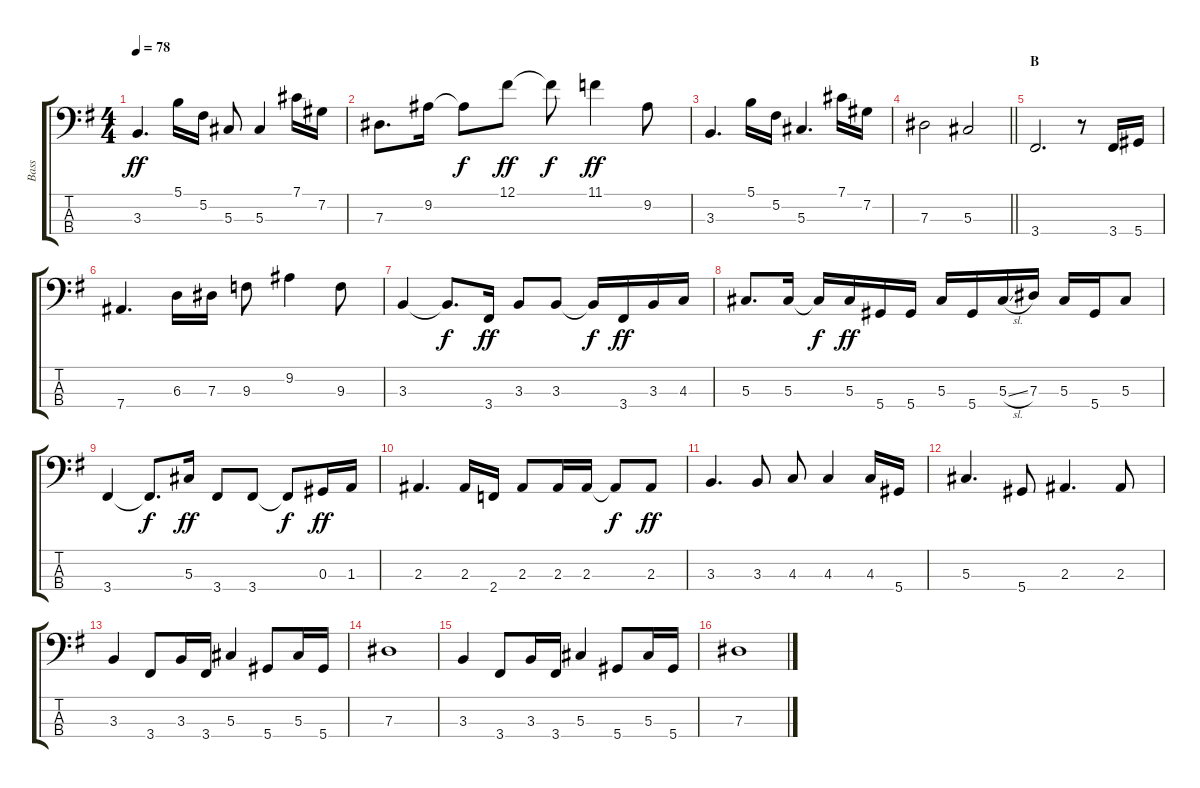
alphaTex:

\track ("Bass" "Bass") {instrument electricbassfinger}
\staff {score tabs}
\tuning (Gb2 Db2 Ab1 Eb1) {hide}
\ts (4 4)
\tempo 78
\clef f4
\ks g
3.3.4{d dy ff} 5.1.16 5.2.16 5.3.8 5.3.4 7.1.16 7.2.16 |
7.3.8{d} 9.2.16 9.2{t}.8{dy f} 12.1.8{dy ff} 12.1{t}.8{dy f} 11.1.4{dy ff} 9.2.8 |
3.3.4{d} 5.1.16 5.2.16 5.3.4{d} 7.1.16 7.2.16 |
\barLineRight lightlight
7.3.2 5.3.2 |
\section ("" "B")
3.4.2{d} r.8 3.4.16 5.4.16 |
7.4.4{d} 6.3.16 7.3.16 9.3.8 9.2.4 9.3.8 |
3.3.4 3.3{t}.8{d dy f} 3.4.16{dy ff} 3.3.8 3.3.8 3.3{t}.16{dy f} 3.4.16{dy ff} 3.3.16 4.3.16 |
5.3.8{d} 5.3.16 5.3{t}.16{dy f} 5.3.16{dy ff} 5.4.16 5.4.16 5.3.16 5.4.16 5.3{sl}.16 7.3.16 5.3.16 5.4.16 5.3.8 |
3.4.4 3.4{t}.8{d dy f} 5.3.16{dy ff} 3.4.8 3.4.8 3.4{t}.8{dy f} 0.3.16{dy ff} 1.3.16 |
2.3.4{d} 2.3.16 2.4.16 2.3.8 2.3.16 2.3.16 2.3{t}.8{dy f} 2.3.8{dy ff} |
3.3.4{d} 3.3.8 4.3.8 4.3.4 4.3.16 5.4.16 |
5.3.4{d} 5.4.8 2.3.4{d} 2.3.8 |
3.3.4 3.4.8 3.3.16 3.4.16 5.3.4 5.4.8 5.3.16 5.4.16 |
7.3.1 |
3.3.4 3.4.8 3.3.16 3.4.16 5.3.4 5.4.8 5.3.16 5.4.16 |
7.3.1
